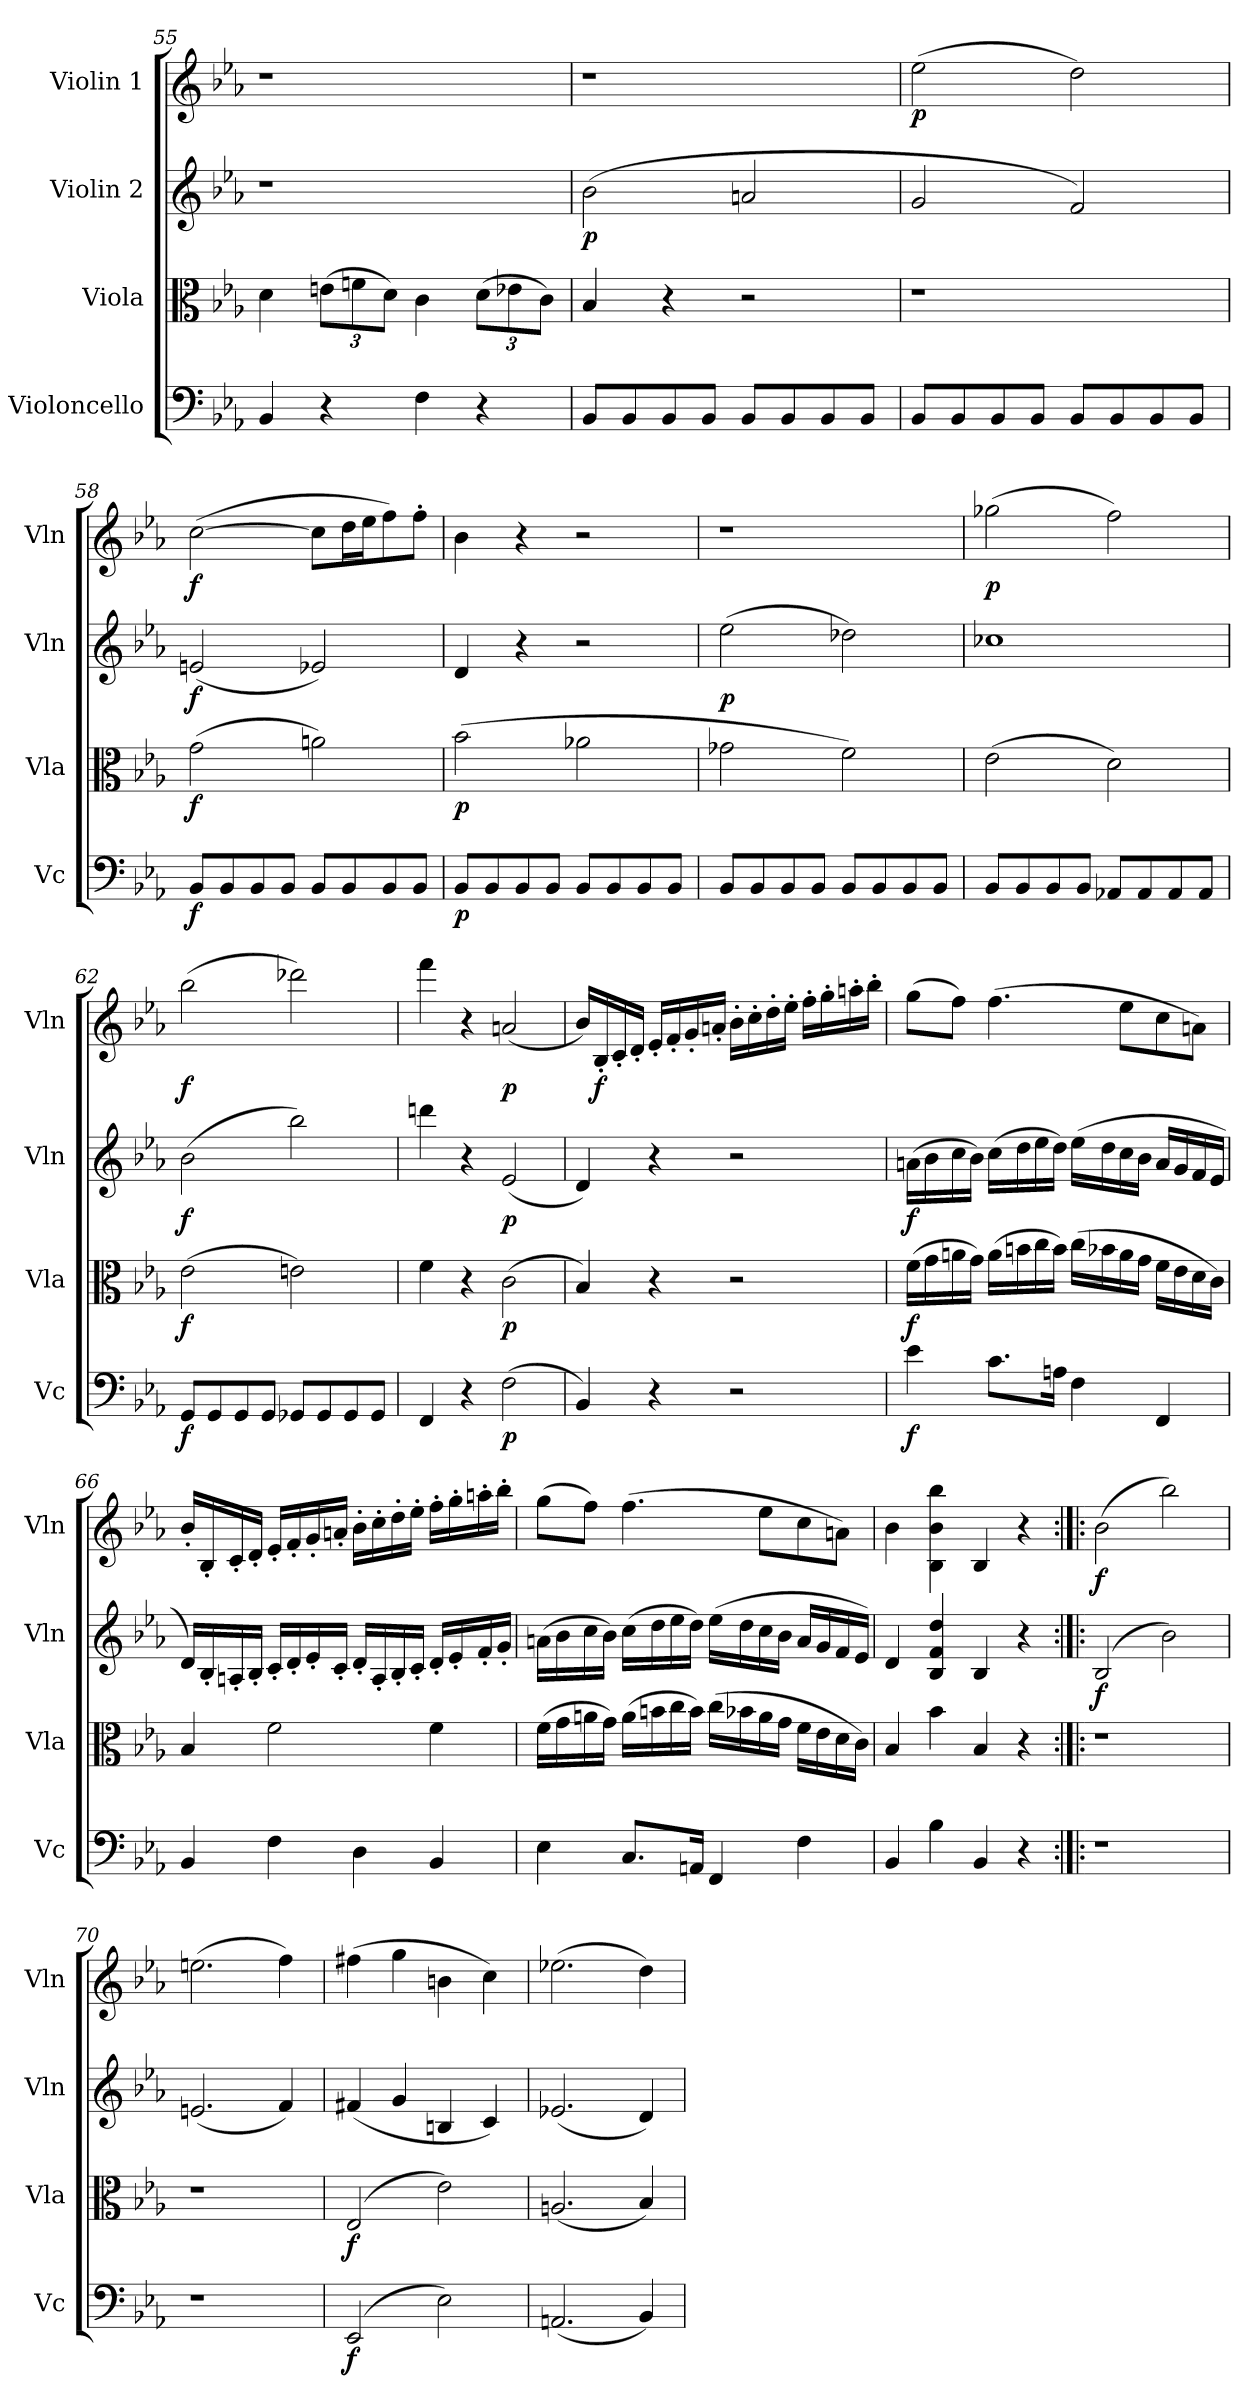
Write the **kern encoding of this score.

**kern	**dynam	**kern	**dynam	**kern	**dynam	**kern	**dynam
*part4	*part4	*part3	*part3	*part2	*part2	*part1	*part1
*staff4	*staff4	*staff3	*staff3	*staff2	*staff2	*staff1	*staff1
*I"Violoncello	*	*I"Viola	*	*I"Violin 2	*	*I"Violin 1	*
*I'Vc	*	*I'Vla	*	*I'Vln	*	*I'Vln	*
*clefF4	*	*clefC3	*	*clefG2	*	*clefG2	*
*k[b-e-a-]	*	*k[b-e-a-]	*	*k[b-e-a-]	*	*k[b-e-a-]	*
=55	=55	=55	=55	=55	=55	=55	=55
4BB-/	.	4d\	.	1r	.	1r	.
*	*	*Xbrackettup	*	*	*	*	*
4r	.	(12en\L	.	.	.	.	.
.	.	12fn\	.	.	.	.	.
.	.	12d\J)	.	.	.	.	.
4F\	.	4c\	.	.	.	.	.
4r	.	(12d\L	.	.	.	.	.
.	.	12e-X\	.	.	.	.	.
.	.	12c\J)	.	.	.	.	.
!!LO:LB:g=z
=56	=56	=56	=56	=56	=56	=56	=56
!	!	!	!	!	!LO:DY:b	!	!
8BB-/L	.	4B-/	.	(2b-\	p	1r	.
8BB-/	.	.	.	.	.	.	.
8BB-/	.	4r	.	.	.	.	.
8BB-/J	.	.	.	.	.	.	.
8BB-/L	.	2r	.	2an/	.	.	.
8BB-/	.	.	.	.	.	.	.
8BB-/	.	.	.	.	.	.	.
8BB-/J	.	.	.	.	.	.	.
=57	=57	=57	=57	=57	=57	=57	=57
!	!	!	!	!	!	!	!LO:DY:b
8BB-/L	.	1r	.	2g/	.	(2ee-\	p
8BB-/	.	.	.	.	.	.	.
8BB-/	.	.	.	.	.	.	.
8BB-/J	.	.	.	.	.	.	.
8BB-/L	.	.	.	2f/)	.	2dd\)	.
8BB-/	.	.	.	.	.	.	.
8BB-/	.	.	.	.	.	.	.
8BB-/J	.	.	.	.	.	.	.
=58	=58	=58	=58	=58	=58	=58	=58
!	!LO:DY:b	!	!LO:DY:b	!	!LO:DY:b	!	!LO:DY:b
8BB-/L	f	(2g\	f	(2en/	f	([2cc\	f
8BB-/	.	.	.	.	.	.	.
8BB-/	.	.	.	.	.	.	.
8BB-/J	.	.	.	.	.	.	.
8BB-/L	.	2an\)	.	2e-X/)	.	8cc\L]	.
8BB-/	.	.	.	.	.	16dd\L	.
.	.	.	.	.	.	16ee-\J	.
8BB-/	.	.	.	.	.	8ff\)	.
8BB-/J	.	.	.	.	.	8ff'\J	.
=59	=59	=59	=59	=59	=59	=59	=59
!	!LO:DY:b	!	!LO:DY:b	!	!	!	!
8BB-/L	p	(2b-\	p	4d/	.	4b-\	.
8BB-/	.	.	.	.	.	.	.
8BB-/	.	.	.	4r	.	4r	.
8BB-/J	.	.	.	.	.	.	.
8BB-/L	.	2a-X\	.	2r	.	2r	.
8BB-/	.	.	.	.	.	.	.
8BB-/	.	.	.	.	.	.	.
8BB-/J	.	.	.	.	.	.	.
=60	=60	=60	=60	=60	=60	=60	=60
!	!	!	!	!	!LO:DY:b	!	!
8BB-/L	.	2g-X\	.	(2ee-\	p	1r	.
8BB-/	.	.	.	.	.	.	.
8BB-/	.	.	.	.	.	.	.
8BB-/J	.	.	.	.	.	.	.
8BB-/L	.	2f\)	.	2dd-X\)	.	.	.
8BB-/	.	.	.	.	.	.	.
8BB-/	.	.	.	.	.	.	.
8BB-/J	.	.	.	.	.	.	.
!!LO:LB:g=z
=61	=61	=61	=61	=61	=61	=61	=61
!	!	!	!	!	!	!	!LO:DY:b
8BB-/L	.	(2e-\	.	1cc-X	.	(2gg-X\	p
8BB-/	.	.	.	.	.	.	.
8BB-/	.	.	.	.	.	.	.
8BB-/J	.	.	.	.	.	.	.
8AA-X/L	.	2d\)	.	.	.	2ff\)	.
8AA-/	.	.	.	.	.	.	.
8AA-/	.	.	.	.	.	.	.
8AA-/J	.	.	.	.	.	.	.
=62	=62	=62	=62	=62	=62	=62	=62
!	!LO:DY:b	!	!LO:DY:b	!	!LO:DY:b	!	!LO:DY:b
8GG/L	f	(2e-\	f	(2b-\	f	(2bb-\	f
8GG/	.	.	.	.	.	.	.
8GG/	.	.	.	.	.	.	.
8GG/J	.	.	.	.	.	.	.
8GG-X/L	.	2en\)	.	2bb-\)	.	2ddd-X\)	.
8GG-/	.	.	.	.	.	.	.
8GG-/	.	.	.	.	.	.	.
8GG-/J	.	.	.	.	.	.	.
=63	=63	=63	=63	=63	=63	=63	=63
4FF/	.	4f\	.	4dddn\	.	4fff\	.
4r	.	4r	.	4r	.	4r	.
!	!LO:DY:b	!	!LO:DY:b	!	!LO:DY:b	!	!LO:DY:b
(2F\	p	(2c\	p	(2e-/	p	(2an/	p
!!LO:LB:g=z
=64	=64	=64	=64	=64	=64	=64	=64
4BB-/)	.	4B-/)	.	4d/)	.	16b-/LL)	.
!	!	!	!	!	!	!	!LO:DY:b
.	.	.	.	.	.	16B-'/	f
.	.	.	.	.	.	16c'/	.
.	.	.	.	.	.	16d'/JJ	.
4r	.	4r	.	4r	.	16e-'/LL	.
.	.	.	.	.	.	16f'/	.
.	.	.	.	.	.	16g'/	.
.	.	.	.	.	.	16an'/JJ	.
2r	.	2r	.	2r	.	16b-'\LL	.
.	.	.	.	.	.	16cc'\	.
.	.	.	.	.	.	16dd'\	.
.	.	.	.	.	.	16ee-'\JJ	.
.	.	.	.	.	.	16ff'\LL	.
.	.	.	.	.	.	16gg'\	.
.	.	.	.	.	.	16aan'\	.
.	.	.	.	.	.	16bb-'\JJ	.
=65	=65	=65	=65	=65	=65	=65	=65
!	!LO:DY:b	!	!LO:DY:b	!	!LO:DY:b	!	!
4e-\	f	(16f\LL	f	(16an\LL	f	(8gg\L	.
.	.	16g\	.	16b-\	.	.	.
.	.	16an\	.	16cc\	.	8ff\J)	.
.	.	16g\JJ)	.	16b-\JJ)	.	.	.
8.c\L	.	(16a\LL	.	(16cc\LL	.	(4.ff\	.
.	.	16bn\	.	16dd\	.	.	.
.	.	16cc\	.	16ee-\	.	.	.
16An\Jk	.	16b\JJ)	.	16dd\JJ)	.	.	.
4F\	.	(16cc\LL	.	(16ee-\LL	.	.	.
.	.	16b-X\	.	16dd\	.	.	.
.	.	16a\	.	16cc\	.	8ee-\L	.
.	.	16g\JJ	.	16b-\JJ	.	.	.
4FF/	.	16f\LL	.	16a/LL	.	8cc\	.
.	.	16e-\	.	16g/	.	.	.
.	.	16d\	.	16f/	.	8an\J)	.
.	.	16c\JJ)	.	16e-/JJ	.	.	.
=66	=66	=66	=66	=66	=66	=66	=66
4BB-/	.	4B-/	.	16d/LL)	.	16b-'/LL	.
.	.	.	.	16B-'/	.	16B-'/	.
.	.	.	.	16An'/	.	16c'/	.
.	.	.	.	16B-'/JJ	.	16d'/JJ	.
4F\	.	2f\	.	16c'/LL	.	16e-'/LL	.
.	.	.	.	16d'/	.	16f'/	.
.	.	.	.	16e-'/	.	16g'/	.
.	.	.	.	16c'/JJ	.	16an'/JJ	.
4D\	.	.	.	16d'/LL	.	16b-'\LL	.
.	.	.	.	16A'/	.	16cc'\	.
.	.	.	.	16B-'/	.	16dd'\	.
.	.	.	.	16c'/JJ	.	16ee-'\JJ	.
4BB-/	.	4f\	.	16d'/LL	.	16ff'\LL	.
.	.	.	.	16e-'/	.	16gg'\	.
.	.	.	.	16f'/	.	16aan'\	.
.	.	.	.	16g'/JJ	.	16bb-'\JJ	.
!!LO:LB:g=z
=67	=67	=67	=67	=67	=67	=67	=67
4E-\	.	(16f\LL	.	(16an\LL	.	(8gg\L	.
.	.	16g\	.	16b-\	.	.	.
.	.	16an\	.	16cc\	.	8ff\J)	.
.	.	16g\JJ)	.	16b-\JJ)	.	.	.
8.C/L	.	(16a\LL	.	(16cc\LL	.	(4.ff\	.
.	.	16bn\	.	16dd\	.	.	.
.	.	16cc\	.	16ee-\	.	.	.
16AAn/Jk	.	16b\JJ)	.	16dd\JJ)	.	.	.
4FF/	.	(16cc\LL	.	(16ee-\LL	.	.	.
.	.	16b-X\	.	16dd\	.	.	.
.	.	16a\	.	16cc\	.	8ee-\L	.
.	.	16g\JJ	.	16b-\JJ	.	.	.
4F\	.	16f\LL	.	16a/LL	.	8cc\	.
.	.	16e-\	.	16g/	.	.	.
.	.	16d\	.	16f/	.	8an\J)	.
.	.	16c\JJ)	.	16e-/JJ)	.	.	.
=68	=68	=68	=68	=68	=68	=68	=68
4BB-/	.	4B-/	.	4d/	.	4b-\	.
4B-\	.	4b-\	.	4B-/ 4f/ 4dd/	.	4B-\ 4b-\ 4bb-\	.
4BB-/	.	4B-/	.	4B-/	.	4B-/	.
4r	.	4r	.	4r	.	4r	.
!!LO:LB:g=z
=69:|!|:	=69:|!|:	=69:|!|:	=69:|!|:	=69:|!|:	=69:|!|:	=69:|!|:	=69:|!|:
!	!	!	!	!	!LO:DY:b	!	!LO:DY:b
1r	.	1r	.	(2B-/	f	(2b-\	f
.	.	.	.	2b-\)	.	2bb-\)	.
=70	=70	=70	=70	=70	=70	=70	=70
1r	.	1r	.	(2.en/	.	(2.een\	.
.	.	.	.	4f/)	.	4ff\)	.
=71	=71	=71	=71	=71	=71	=71	=71
!	!LO:DY:b	!	!LO:DY:b	!	!	!	!
(2EE-/	f	(2E-/	f	(4f#X/	.	(4ff#X\	.
.	.	.	.	4g/	.	4gg\	.
2E-\)	.	2e-\)	.	4Bn/	.	4bn\	.
.	.	.	.	4c/)	.	4cc\)	.
=72	=72	=72	=72	=72	=72	=72	=72
(2.AAn/	.	(2.An/	.	(2.e-X/	.	(2.ee-X\	.
4BB-/)	.	4B-/)	.	4d/)	.	4dd\)	.
=	=	=	=	=	=	=	=
*-	*-	*-	*-	*-	*-	*-	*-
